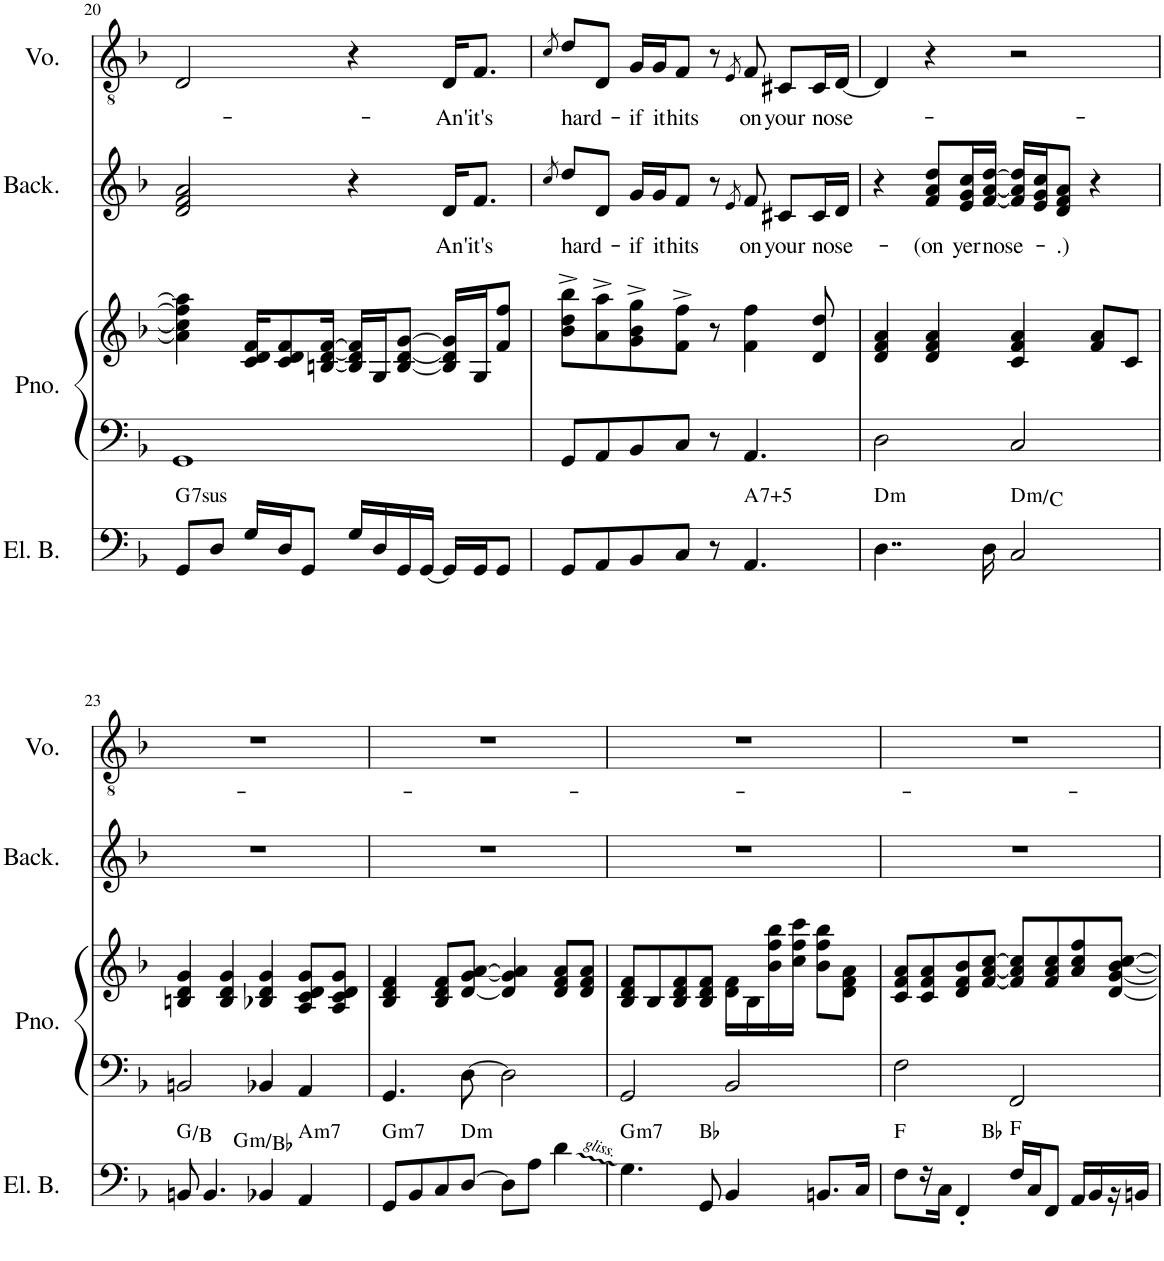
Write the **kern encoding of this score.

**kern	**harte	**kern	**kern	**kern	**text	**kern	**text
*part4	*part4	*part3	*part3	*part2	*part2	*part1	*part1
*staff5	*	*staff4	*staff3	*staff2	*staff2	*staff1	*staff1
*I"5-str. Electric Bass	*	*I"Piano	*	*I"Backup Singers	*	*I"Voice	*
*I'El. B.	*	*I'Pno.	*	*I'Back.	*	*I'Vo.	*
!!LO:PB:g=z
*clefF4	*	*clefF4	*clefG2	*clefG2	*	*clefGv2	*
*Trd7c12	*	*	*	*	*	*	*
*k[b-]	*	*k[b-]	*k[b-]	*k[b-]	*	*k[b-]	*
*M4/4	*	*M4/4	*M4/4	*M4/4	*	*M4/4	*
=20	=20	=20	=20	=20	=20	=20	=20
!	!LO:H:kt=7sus	!	!	!	!	!	!
8GG/L	G:sus4(7)	1GG	4a\] 4cc\] 4ff\] 4aa\]	2d/ 2f/ 2a/	.	2D/	.
8D/J	.	.	.	.	.	.	.
16G/LL	.	.	16c/ 16d/ 16f/KL	.	.	.	.
16D/J	.	.	8c/ 8d/ 8f/	.	.	.	.
8GG/J	.	.	.	.	.	.	.
.	.	.	[16Bn/ [16d/ [16f/Jk	.	.	.	.
16G/LL	.	.	16B/] 16d/] 16f/]LL	4r	.	4r	.
16D/	.	.	16G/J	.	.	.	.
16GG/	.	.	[8B/ [8d/ [8g/J	.	.	.	.
[16GG/JJ	.	.	.	.	.	.	.
!	!	!	!	!	!LO:LY:b	!	!LO:LY:b
16GG/LL]	.	.	16B/] 16d/] 16g/]LL	16d/KL	-An'	16D/KL	-An'
!	!	!	!	!	!LO:LY:b	!	!LO:LY:b
16GG/J	.	.	16G/J	8.f/J	it's	8.F/J	it's
8GG/J	.	.	8f/ 8ff/J	.	.	.	.
=21	=21	=21	=21	=21	=21	=21	=21
.	.	.	.	8qcc/	.	8qc/	.
!	!	!	!	!	!LO:LY:b	!	!LO:LY:b
8GG/L	.	8GG/L	8b-\^ 8dd\^ 8bb-\^L	8dd/L	hard-	8d/L	hard-
8AA/	.	8AA/	8a\^ 8aa\^	8d/J	.	8D/J	.
!	!	!	!	!	!LO:LY:b	!	!LO:LY:b
8BB-/	.	8BB-/	8g\^ 8b-\^ 8gg\^	16g/LL	-if	16G/LL	-if
!	!	!	!	!	!LO:LY:b	!	!LO:LY:b
.	.	.	.	16g/J	it	16G/J	it
!	!	!	!	!	!LO:LY:b	!	!LO:LY:b
8C/J	.	8C/J	8f\^ 8ff\^J	8f/J	hits	8F/J	hits
8r	.	8r	8r	8r	.	8r	.
.	.	.	.	8qe/	.	8qE/	.
!	!LO:H:kt=7	!	!	!	!LO:LY:b	!	!LO:LY:b
4.AA/	A:(3,#5,b7)	4.AA/	4f\ 4ff\	8f/	on	8F/	on
!	!	!	!	!	!LO:LY:b	!	!LO:LY:b
.	.	.	.	8c#X/L	your	8C#X/L	your
!	!	!	!	!	!LO:LY:b	!	!LO:LY:b
.	.	.	8d/ 8dd/	16c#/L	nose-	16C#/L	nose-
.	.	.	.	16d/JJ	.	[16D/JJ	.
=22	=22	=22	=22	=22	=22	=22	=22
!	!LO:H:kt=m	!	!	!	!	!	!
4..D\	D:min	2D\	4d/ 4f/ 4a/	4r	.	4D/]	.
!	!	!	!	!	!LO:LY:b	!	!
.	.	.	4d/ 4f/ 4a/	8f/ 8a/ 8dd/L	(on	4r	.
!	!	!	!	!	!LO:LY:b	!	!
.	.	.	.	16e/ 16g/ 16cc/L	yer	.	.
!	!	!	!	!	!LO:LY:b	!	!
16D\	.	.	.	[16f/ [16a/ [16dd/JJ	nose-	.	.
!	!LO:H:kt=m	!	!	!	!	!	!
2C/	D:min/b7	2C/	4c/ 4f/ 4a/	16f/] 16a/] 16dd/]LL	.	2r	.
.	.	.	.	16e/ 16g/ 16cc/J	.	.	.
!	!	!	!	!	!LO:LY:b	!	!
.	.	.	.	8d/ 8f/ 8a/J	-.)	.	.
.	.	.	8f/ 8a/L	4r	.	.	.
.	.	.	8c/J	.	.	.	.
!!LO:LB:g=z
=23	=23	=23	=23	=23	=23	=23	=23
8BBn/	G:maj/3	2BBn/	4Bn/ 4d/ 4g/	1r	.	1r	.
4.BB/	.	.	.	.	.	.	.
.	.	.	4B/ 4d/ 4g/	.	.	.	.
!	!LO:H:kt=m	!	!	!	!	!	!
4BB-X/	G:min/b3	4BB-X/	4B-X/ 4d/ 4g/	.	.	.	.
!	!LO:H:kt=m7	!	!	!	!	!	!
4AA/	A:min7	4AA/	8A/ 8c/ 8d/ 8g/L	.	.	.	.
.	.	.	8A/ 8c/ 8d/ 8g/J	.	.	.	.
=24	=24	=24	=24	=24	=24	=24	=24
!	!LO:H:kt=m7	!	!	!	!	!	!
8GG/L	G:min7	4.GG/	4B-/ 4d/ 4f/	1r	.	1r	.
8BB-/	.	.	.	.	.	.	.
8C/	.	.	8B-/ 8d/ 8f/L	.	.	.	.
!	!LO:H:kt=m	!	!	!	!	!	!
[8D/J	D:min	[8D\	[8d/ [8g/ [8a/J	.	.	.	.
8D\L]	.	2D\]	4d/] 4g/] 4a/]	.	.	.	.
8A\J	.	.	.	.	.	.	.
4d\	.	.	8d/ 8f/ 8a/L	.	.	.	.
.	.	.	8d/ 8f/ 8a/J	.	.	.	.
=25	=25	=25	=25	=25	=25	=25	=25
!	!LO:H:kt=m7	!	!	!	!	!	!
4.G\	G:min7	2GG/	8B-/ 8d/ 8f/L	1r	.	1r	.
.	.	.	8B-/	.	.	.	.
.	.	.	8B-/ 8d/ 8f/	.	.	.	.
8GG/	Bb:maj	.	8B-/ 8d/ 8f/J	.	.	.	.
4BB-/	.	2BB-/	16d\ 16f\LL	.	.	.	.
.	.	.	16B-\	.	.	.	.
.	.	.	16b-\ 16ff\ 16bb-\	.	.	.	.
.	.	.	16cc\ 16ff\ 16ccc\JJ	.	.	.	.
8.BBn/L	.	.	8b-\ 8ff\ 8bb-\L	.	.	.	.
.	.	.	8d\ 8f\ 8a\J	.	.	.	.
16C/Jk	.	.	.	.	.	.	.
=26	=26	=26	=26	=26	=26	=26	=26
*^	*	*	*	*	*	*	*
8F\L	4.ryy	F:maj	2F\	8c/ 8f/ 8a/L	1r	.	1r	.
16r	.	.	.	8c/ 8f/ 8a/	.	.	.	.
16C\JJ	.	.	.	.	.	.	.	.
4FF'/	.	.	.	8d/ 8f/ 8b-/	.	.	.	.
.	2ryy	Bb:maj	.	[8f/ [8a/ [8cc/J	.	.	.	.
16F/LL	.	F:maj	2FF/	8f/] 8a/] 8cc/]L	.	.	.	.
16C/J	.	.	.	.	.	.	.	.
8FF/J	.	.	.	8f/ 8a/ 8cc/	.	.	.	.
16AA/LL	.	.	.	8a/ 8cc/ 8ff/	.	.	.	.
16BB-/	.	.	.	.	.	.	.	.
16r	8ryy	.	.	[8d/ [8g/ [8b-/ [8cc/J	.	.	.	.
16BBn/JJ	.	.	.	.	.	.	.	.
*v	*v	*	*	*	*	*	*	*
=	=	=	=	=	=	=	=
*-	*-	*-	*-	*-	*-	*-	*-
